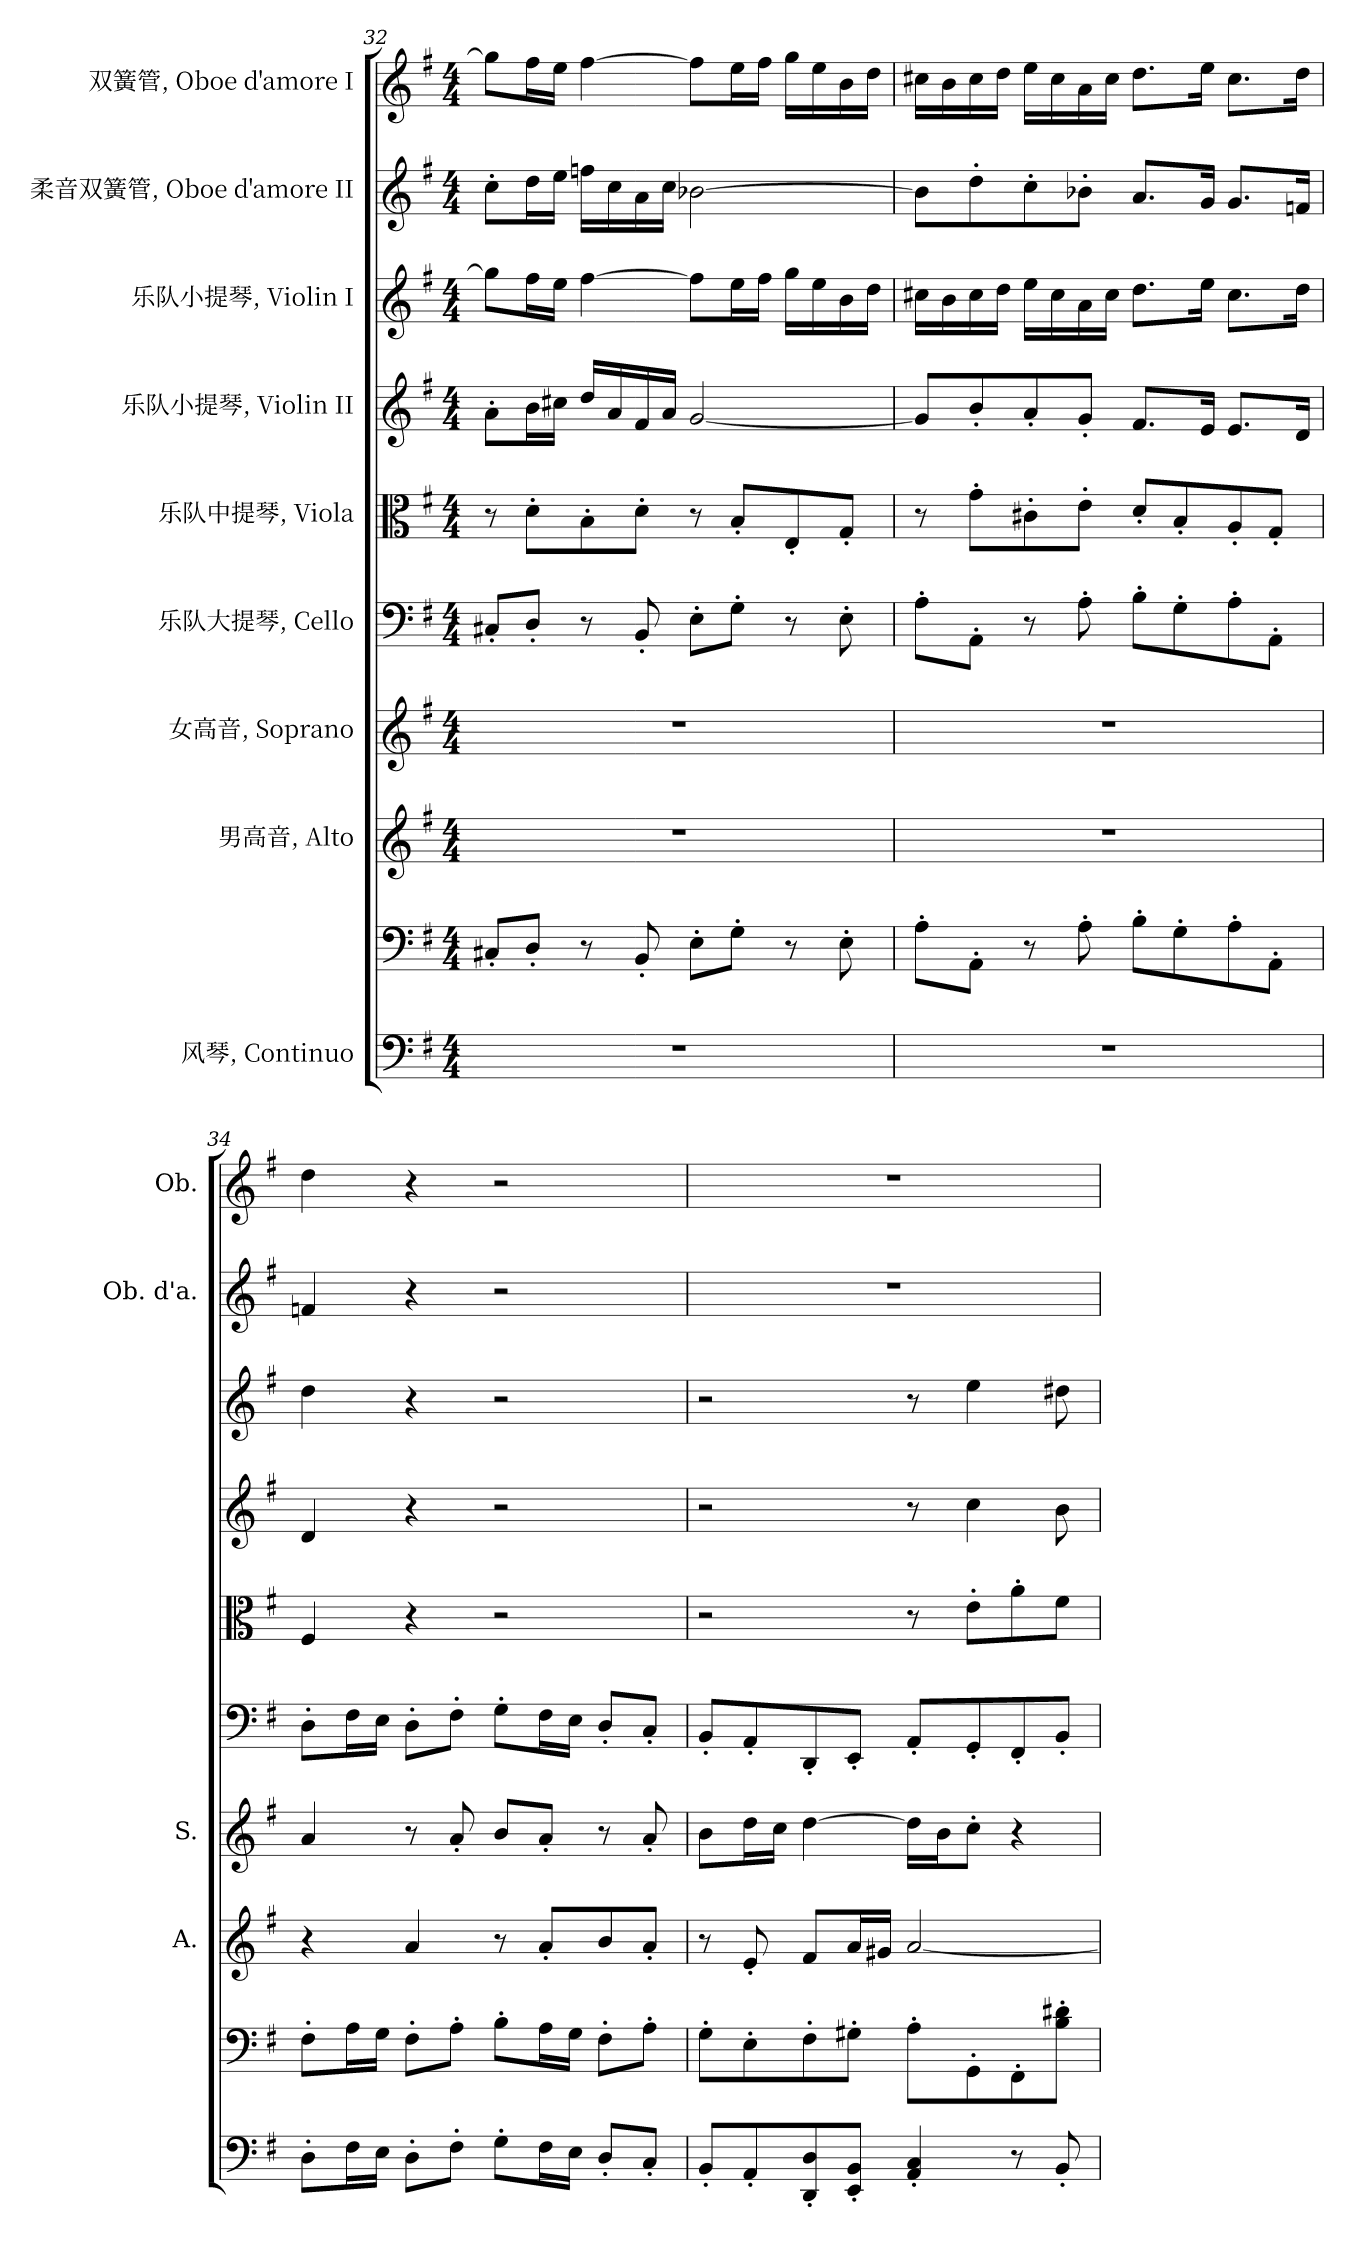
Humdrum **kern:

**kern	**kern	**kern	**kern	**kern	**kern	**kern	**kern	**kern	**kern
*part9	*part9	*part8	*part7	*part6	*part5	*part4	*part3	*part2	*part1
*staff10	*staff9	*staff8	*staff7	*staff6	*staff5	*staff4	*staff3	*staff2	*staff1
*I"风琴, Continuo	*	*I"男高音, Alto	*I"女高音, Soprano	*I"乐队大提琴, Cello	*I"乐队中提琴, Viola	*I"乐队小提琴, Violin II	*I"乐队小提琴, Violin I	*I"柔音双簧管, Oboe d'amore II	*I"双簧管, Oboe d'amore I
*	*	*I'A.	*I'S.	*	*	*	*	*I'Ob. d'a.	*I'Ob.
!!LO:PB:g=z
*clefF4	*clefF4	*clefG2	*clefG2	*clefF4	*clefC3	*clefG2	*clefG2	*clefG2	*clefG2
*	*	*	*	*	*	*	*	*ITrd2c3	*
*k[f#]	*k[f#]	*k[f#]	*k[f#]	*k[f#]	*k[f#]	*k[f#]	*k[f#]	*k[f#c#g#d#]	*k[f#]
*M4/4	*M4/4	*M4/4	*M4/4	*M4/4	*M4/4	*M4/4	*M4/4	*M4/4	*M4/4
=32	=32	=32	=32	=32	=32	=32	=32	=32	=32
1r	8C#X'/L	1r	1r	8C#X'/L	8r	8a'\L	8gg\L]	8a'\L	8gg\L]
.	8D'/J	.	.	8D'/J	8d'\L	16b\L	16ff#\L	16b\L	16ff#\L
.	.	.	.	.	.	16cc#X\JJ	16ee\JJ	16cc#\JJ	16ee\JJ
.	8r	.	.	8r	8B'\	16dd/LL	[4ff#\	16ddn\LL	[4ff#\
.	.	.	.	.	.	16a/	.	16a\	.
.	8BB'/	.	.	8BB'/	8d'\J	16f#/	.	16f#\	.
.	.	.	.	.	.	16a/JJ	.	16a\JJ	.
.	8E'\L	.	.	8E'\L	8r	[2g/	8ff#\L]	[2gn\	8ff#\L]
.	8G'\J	.	.	8G'\J	8B'/L	.	16ee\L	.	16ee\L
.	.	.	.	.	.	.	16ff#\JJ	.	16ff#\JJ
.	8r	.	.	8r	8E'/	.	16gg\LL	.	16gg\LL
.	.	.	.	.	.	.	16ee\	.	16ee\
.	8E'\	.	.	8E'\	8G'/J	.	16b\	.	16b\
.	.	.	.	.	.	.	16dd\JJ	.	16dd\JJ
=33	=33	=33	=33	=33	=33	=33	=33	=33	=33
1r	8A'\L	1r	1r	8A'\L	8r	8g/L]	16cc#X\LL	8g\L]	16cc#X\LL
.	.	.	.	.	.	.	16b\	.	16b\
.	8AA'\J	.	.	8AA'\J	8g'\L	8b'/	16cc#\	8b'\	16cc#\
.	.	.	.	.	.	.	16dd\JJ	.	16dd\JJ
.	8r	.	.	8r	8c#X'\	8a'/	16ee\LL	8a'\	16ee\LL
.	.	.	.	.	.	.	16cc#\	.	16cc#\
.	8A'\	.	.	8A'\	8e'\J	8g'/J	16a\	8gn'\J	16a\
.	.	.	.	.	.	.	16cc#\JJ	.	16cc#\JJ
.	8B'\L	.	.	8B'\L	8d'/L	8.f#/L	8.dd\L	8.f#/L	8.dd\L
.	8G'\	.	.	8G'\	8B'/	.	.	.	.
.	.	.	.	.	.	16e/Jk	16ee\Jk	16e/Jk	16ee\Jk
.	8A'\	.	.	8A'\	8A'/	8.e/L	8.cc#\L	8.e/L	8.cc#\L
.	8AA'\J	.	.	8AA'\J	8G'/J	.	.	.	.
.	.	.	.	.	.	16d/Jk	16dd\Jk	16dn/Jk	16dd\Jk
=34	=34	=34	=34	=34	=34	=34	=34	=34	=34
8D'\L	8F#'\L	4r	4a/	8D'\L	4F#/	4d/	4dd\	4dn/	4dd\
16F#\L	16A\L	.	.	16F#\L	.	.	.	.	.
16E\JJ	16G\JJ	.	.	16E\JJ	.	.	.	.	.
8D'\L	8F#'\L	4a/	8r	8D'\L	4r	4r	4r	4r	4r
8F#'\J	8A'\J	.	8a'/	8F#'\J	.	.	.	.	.
8G'\L	8B'\L	8r	8b/L	8G'\L	2r	2r	2r	2r	2r
16F#\L	16A\L	8a'/L	8a'/J	16F#\L	.	.	.	.	.
16E\JJ	16G\JJ	.	.	16E\JJ	.	.	.	.	.
8D'/L	8F#'\L	8b/	8r	8D'/L	.	.	.	.	.
8C'/J	8A'\J	8a'/J	8a'/	8C'/J	.	.	.	.	.
!!LO:PB:g=z
=35	=35	=35	=35	=35	=35	=35	=35	=35	=35
8BB'/L	8G'\L	8r	8b\L	8BB'/L	2r	2r	2r	1r	1r
8AA'/	8E'\	8e'/	16dd\L	8AA'/	.	.	.	.	.
.	.	.	16cc\JJ	.	.	.	.	.	.
8DD/' 8D/'	8F#'\	8f#/L	[4dd\	8DD'/	.	.	.	.	.
8EE/' 8BB/'J	8G#X'\J	16a/L	.	8EE'/J	.	.	.	.	.
.	.	16g#X/JJ	.	.	.	.	.	.	.
4AA/' 4C/'	8A'\L	[2a/	16dd\LL]	8AA'/L	8r	8r	8r	.	.
.	.	.	16b\J	.	.	.	.	.	.
.	8GG'\	.	8cc'\J	8GG'/	8e'\L	4cc\	4ee\	.	.
8r	8FF#'\	.	4r	8FF#'/	8a'\	.	.	.	.
8BB'/	8B\' 8d#X\'J	.	.	8BB'/J	8f#\J	8b\	8dd#X\	.	.
=	=	=	=	=	=	=	=	=	=
*-	*-	*-	*-	*-	*-	*-	*-	*-	*-
